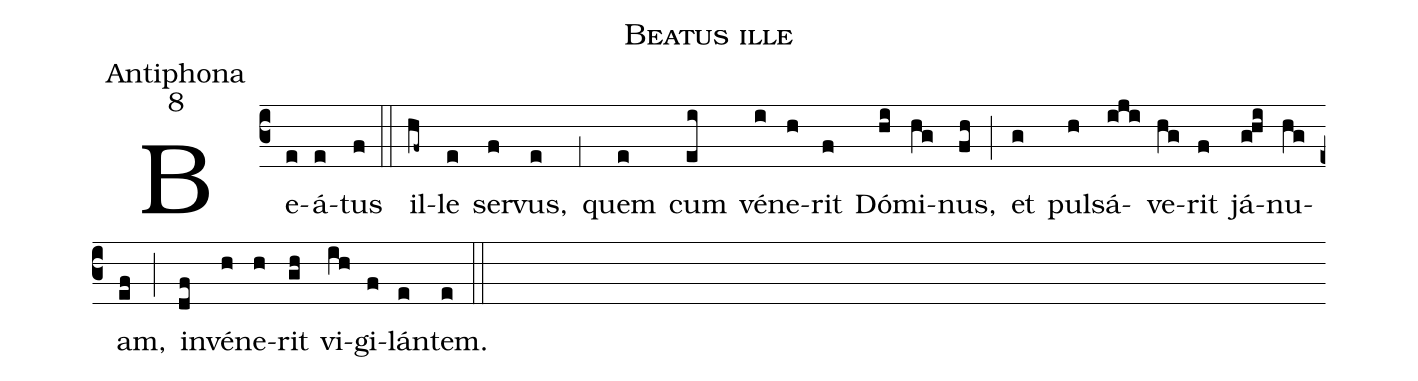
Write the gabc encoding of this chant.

name:Beatus ille;
office-part:Antiphona;
mode:8;
%%
(c3) Be(e)á(e)tus(f) (::) il(hf~)le(e) ser(f)vus,(e) (;1) quem(e) cum(ei) vé(i)ne(h)rit(f) Dó(hi)mi(hg)nus,(fh) (;) et(g) pul(h)sá(iji)ve(hg)rit(f) já(g!hi)nu(hg)am,(ef) (;) in(df)vé(h)ne(h)rit(gh) vi(ih)gi(f)lán(e)tem.(e) (::)
